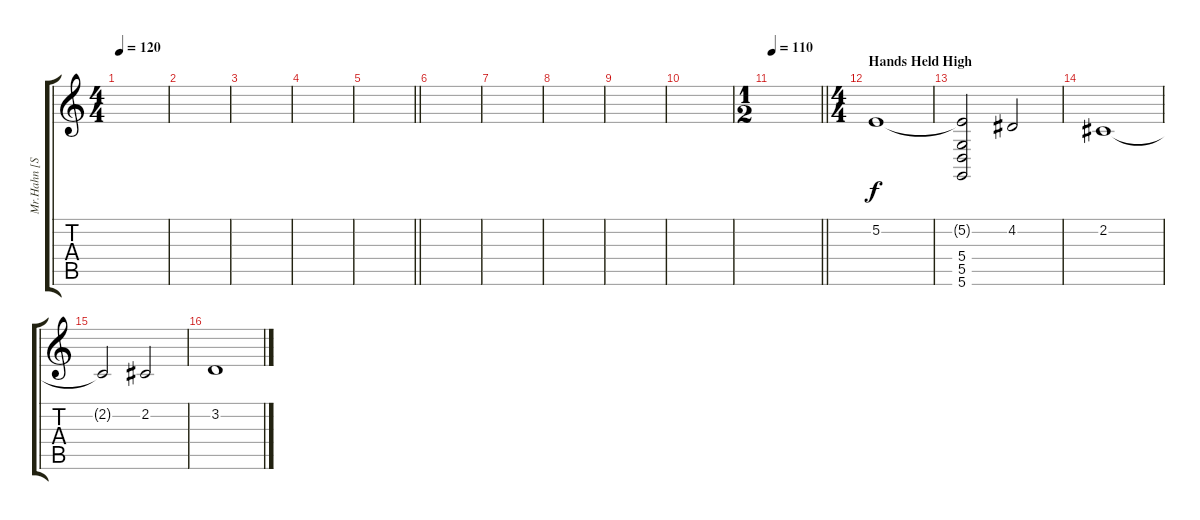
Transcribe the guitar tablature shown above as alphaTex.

\track ("Mr.Hahn [Sampler1]" "Mr.Hahn [S") {instrument pad5bowed}
\staff {score tabs}
\tuning (E4 B3 G3 D3 A2 D2) {hide}
\ts (4 4)
\tempo 120
\clef g2
\ks c
|
|
|
|
\barLineRight lightlight
|
|
|
|
|
|
\ts (1 2)
\tempo 110
\barLineRight lightlight
|
\ts (4 4)
\section ("" "Hands Held High")
5.2.1{volume 9} |
(5.2{t} 5.4 5.5 5.6).2 4.2.2 |
2.2.1 |
2.2{t}.2 2.2.2 |
3.2.1
